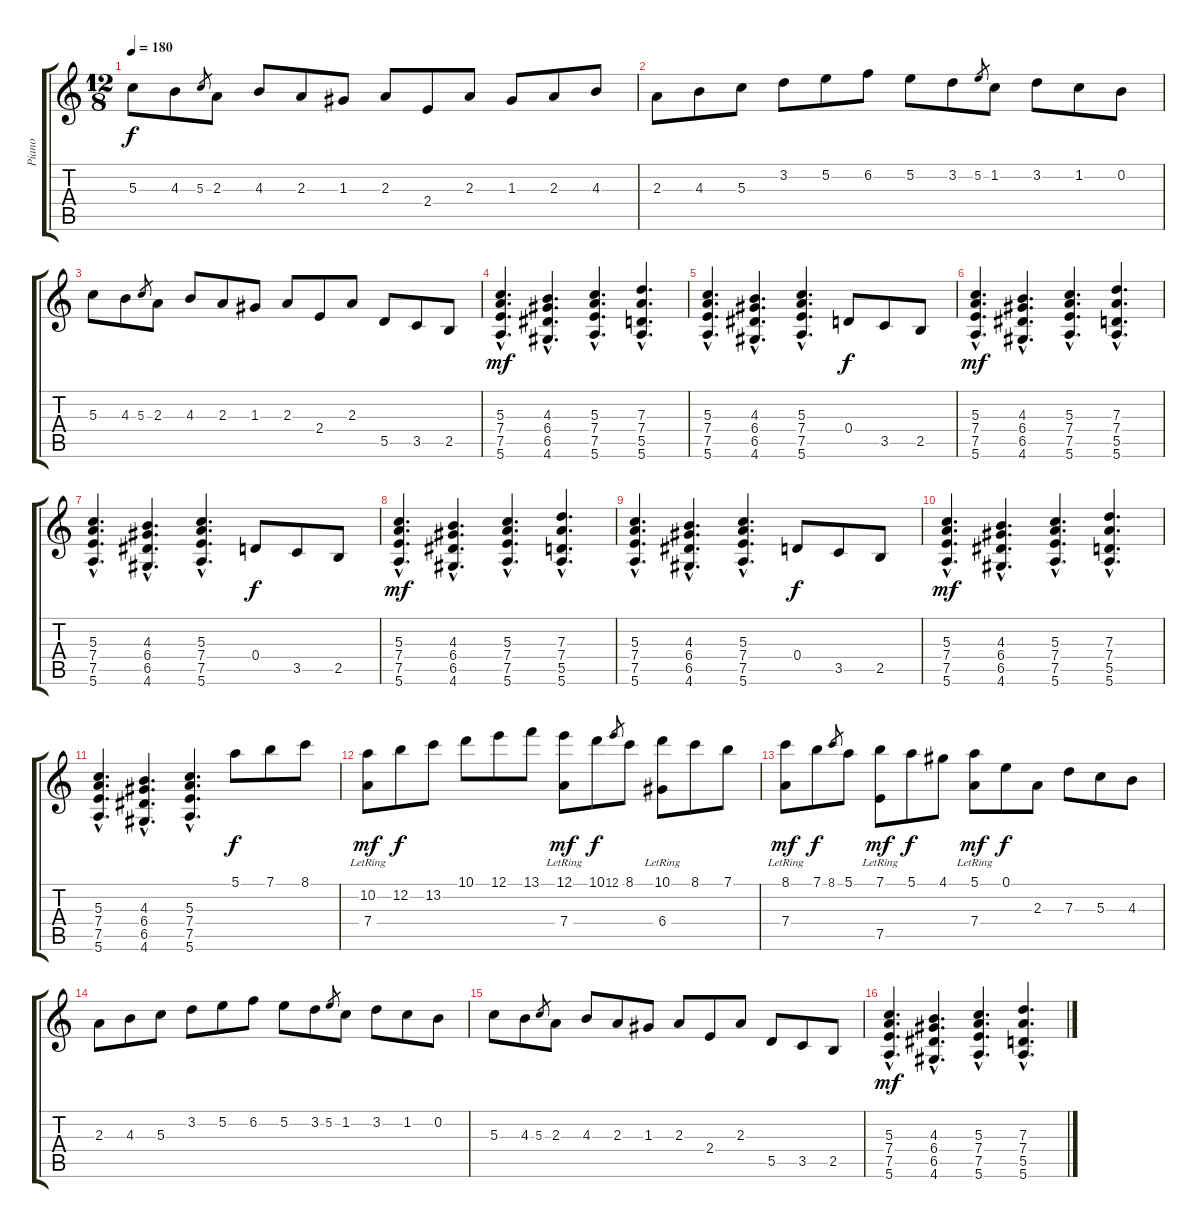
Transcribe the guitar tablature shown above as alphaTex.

\track ("Piano" "Piano") {instrument brightacousticpiano}
\staff {score tabs}
\tuning (E5 B4 G4 D4 A3 E3) {hide}
\ts (12 8)
\tempo 180
\clef g2
\ks c
5.3.8{dy f} 4.3.8 5.3.8{gr} 2.3.8 4.3.8 2.3.8 1.3.8 2.3.8 2.4.8 2.3.8 1.3.8 2.3.8 4.3.8 |
2.3.8 4.3.8 5.3.8 3.2.8 5.2.8 6.2.8 5.2.8 3.2.8 5.2.8{gr} 1.2.8 3.2.8 1.2.8 0.2.8 |
5.3.8 4.3.8 5.3.8{gr} 2.3.8 4.3.8 2.3.8 1.3.8 2.3.8 2.4.8 2.3.8 5.5.8 3.5.8 2.5.8 |
(5.3{hac} 7.4{hac} 7.5{hac} 5.6{hac}).4{d dy mf} (4.3{hac} 6.4{hac} 6.5{hac} 4.6{hac}).4{d} (5.3{hac} 7.4{hac} 7.5{hac} 5.6{hac}).4{d} (7.3{hac} 7.4{hac} 5.5{hac} 5.6{hac}).4{d} |
(5.3{hac} 7.4{hac} 7.5{hac} 5.6{hac}).4{d} (4.3{hac} 6.4{hac} 6.5{hac} 4.6{hac}).4{d} (5.3{hac} 7.4{hac} 7.5{hac} 5.6{hac}).4{d} 0.4.8{dy f} 3.5.8 2.5.8 |
(5.3{hac} 7.4{hac} 7.5{hac} 5.6{hac}).4{d dy mf} (4.3{hac} 6.4{hac} 6.5{hac} 4.6{hac}).4{d} (5.3{hac} 7.4{hac} 7.5{hac} 5.6{hac}).4{d} (7.3{hac} 7.4{hac} 5.5{hac} 5.6{hac}).4{d} |
(5.3{hac} 7.4{hac} 7.5{hac} 5.6{hac}).4{d} (4.3{hac} 6.4{hac} 6.5{hac} 4.6{hac}).4{d} (5.3{hac} 7.4{hac} 7.5{hac} 5.6{hac}).4{d} 0.4.8{dy f} 3.5.8 2.5.8 |
(5.3{hac} 7.4{hac} 7.5{hac} 5.6{hac}).4{d dy mf} (4.3{hac} 6.4{hac} 6.5{hac} 4.6{hac}).4{d} (5.3{hac} 7.4{hac} 7.5{hac} 5.6{hac}).4{d} (7.3{hac} 7.4{hac} 5.5{hac} 5.6{hac}).4{d} |
(5.3{hac} 7.4{hac} 7.5{hac} 5.6{hac}).4{d} (4.3{hac} 6.4{hac} 6.5{hac} 4.6{hac}).4{d} (5.3{hac} 7.4{hac} 7.5{hac} 5.6{hac}).4{d} 0.4.8{dy f} 3.5.8 2.5.8 |
(5.3{hac} 7.4{hac} 7.5{hac} 5.6{hac}).4{d dy mf} (4.3{hac} 6.4{hac} 6.5{hac} 4.6{hac}).4{d} (5.3{hac} 7.4{hac} 7.5{hac} 5.6{hac}).4{d} (7.3{hac} 7.4{hac} 5.5{hac} 5.6{hac}).4{d} |
(5.3{hac} 7.4{hac} 7.5{hac} 5.6{hac}).4{d} (4.3{hac} 6.4{hac} 6.5{hac} 4.6{hac}).4{d} (5.3{hac} 7.4{hac} 7.5{hac} 5.6{hac}).4{d} 5.1.8{dy f} 7.1.8 8.1.8 |
(10.2 7.4{lr}).8{dy mf} 12.2.8{dy f} 13.2.8 10.1.8 12.1.8 13.1.8 (12.1 7.4{lr}).8{dy mf} 10.1.8{dy f} 12.1.8{gr} 8.1.8 (10.1 6.4{lr}).8 8.1.8 7.1.8 |
(8.1 7.4{lr}).8{dy mf} 7.1.8{dy f} 8.1.8{gr} 5.1.8 (7.1 7.5{lr}).8{dy mf} 5.1.8{dy f} 4.1.8 (5.1 7.4{lr}).8{dy mf} 0.1.8{dy f} 2.3.8 7.3.8 5.3.8 4.3.8 |
2.3.8 4.3.8 5.3.8 3.2.8 5.2.8 6.2.8 5.2.8 3.2.8 5.2.8{gr} 1.2.8 3.2.8 1.2.8 0.2.8 |
5.3.8 4.3.8 5.3.8{gr} 2.3.8 4.3.8 2.3.8 1.3.8 2.3.8 2.4.8 2.3.8 5.5.8 3.5.8 2.5.8 |
(5.3{hac} 7.4{hac} 7.5{hac} 5.6{hac}).4{d dy mf} (4.3{hac} 6.4{hac} 6.5{hac} 4.6{hac}).4{d} (5.3{hac} 7.4{hac} 7.5{hac} 5.6{hac}).4{d} (7.3{hac} 7.4{hac} 5.5{hac} 5.6{hac}).4{d}
